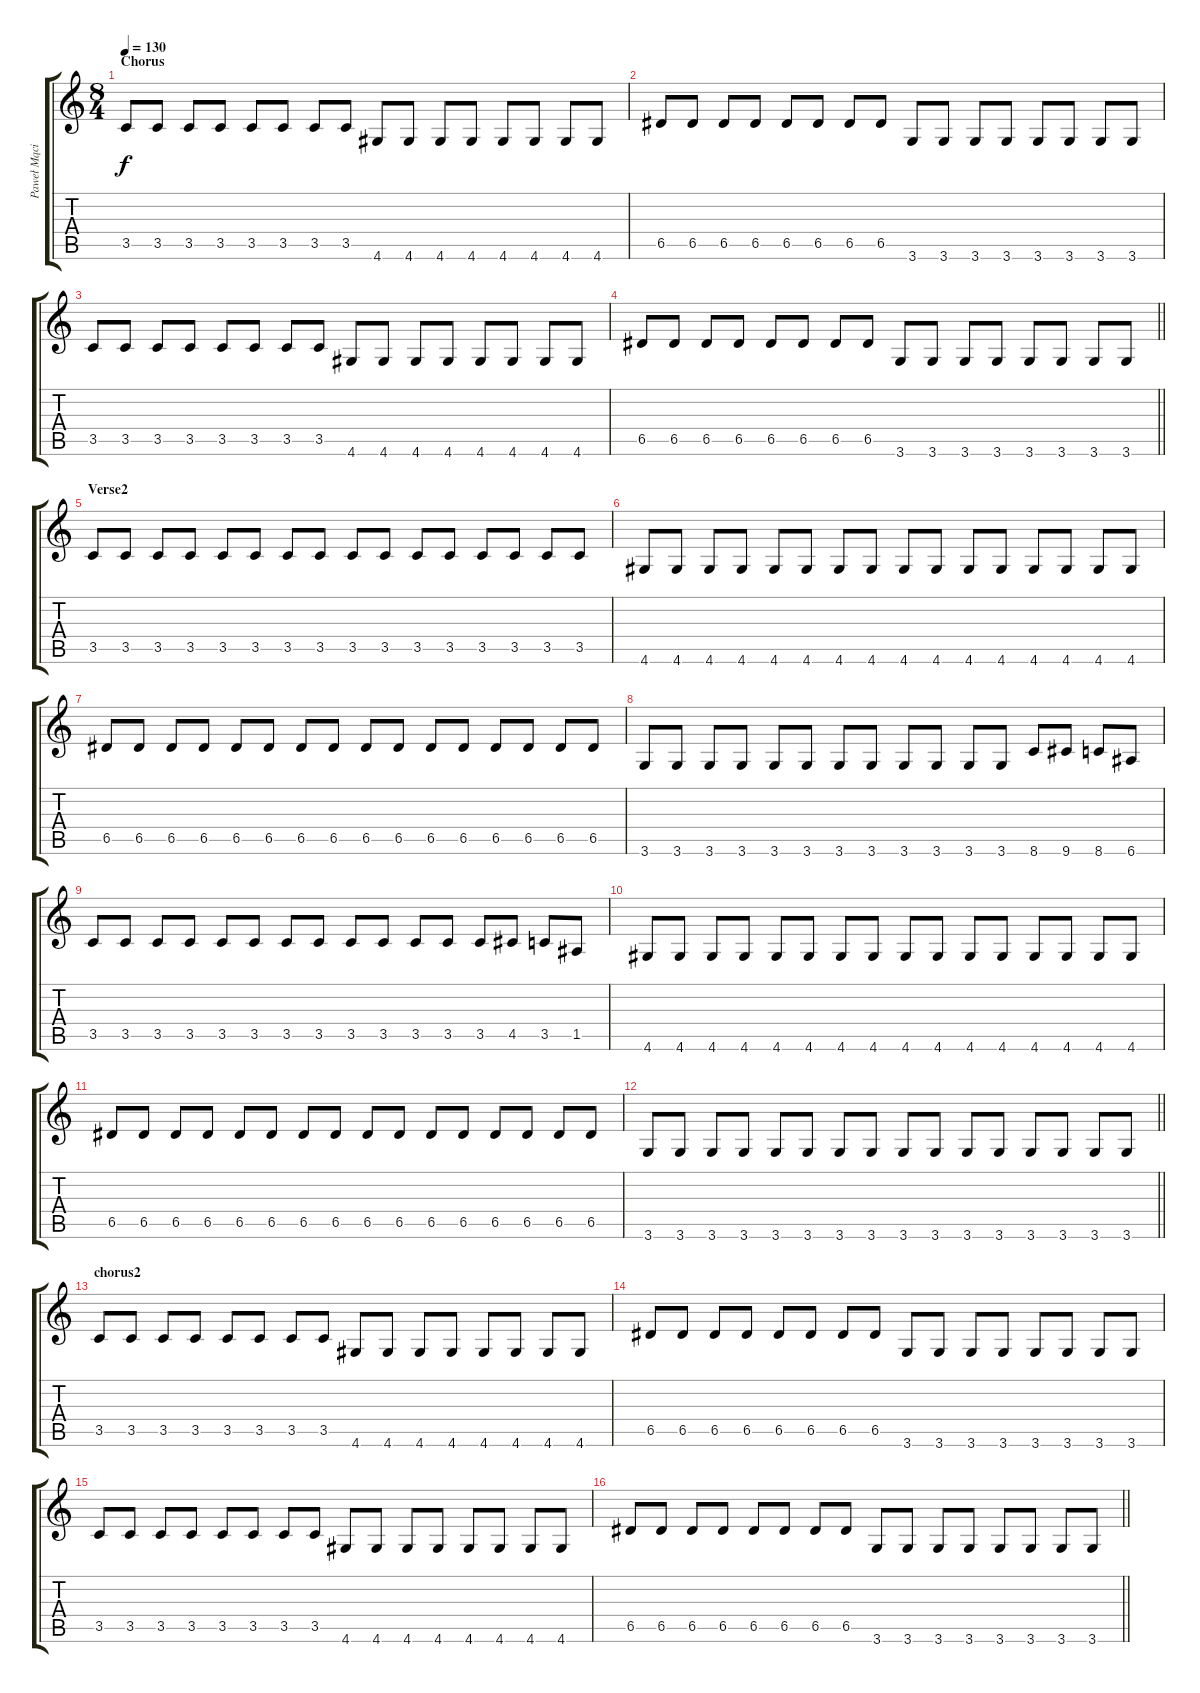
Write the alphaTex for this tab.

\track ("Paweł Mąciwoda" "Paweł Mąci") {instrument electricbasspick}
\staff {score tabs}
\tuning (E4 B3 G3 D3 A2 E2) {hide}
\ts (8 4)
\section ("" "Chorus")
\tempo 130
\clef g2
\ks c
3.5.8{dy f} 3.5.8 3.5.8 3.5.8 3.5.8 3.5.8 3.5.8 3.5.8 4.6.8 4.6.8 4.6.8 4.6.8 4.6.8 4.6.8 4.6.8 4.6.8 |
6.5.8 6.5.8 6.5.8 6.5.8 6.5.8 6.5.8 6.5.8 6.5.8 3.6.8 3.6.8 3.6.8 3.6.8 3.6.8 3.6.8 3.6.8 3.6.8 |
3.5.8 3.5.8 3.5.8 3.5.8 3.5.8 3.5.8 3.5.8 3.5.8 4.6.8 4.6.8 4.6.8 4.6.8 4.6.8 4.6.8 4.6.8 4.6.8 |
\barLineRight lightlight
6.5.8 6.5.8 6.5.8 6.5.8 6.5.8 6.5.8 6.5.8 6.5.8 3.6.8 3.6.8 3.6.8 3.6.8 3.6.8 3.6.8 3.6.8 3.6.8 |
\section ("" "Verse2")
3.5.8 3.5.8 3.5.8 3.5.8 3.5.8 3.5.8 3.5.8 3.5.8 3.5.8 3.5.8 3.5.8 3.5.8 3.5.8 3.5.8 3.5.8 3.5.8 |
4.6.8 4.6.8 4.6.8 4.6.8 4.6.8 4.6.8 4.6.8 4.6.8 4.6.8 4.6.8 4.6.8 4.6.8 4.6.8 4.6.8 4.6.8 4.6.8 |
6.5.8 6.5.8 6.5.8 6.5.8 6.5.8 6.5.8 6.5.8 6.5.8 6.5.8 6.5.8 6.5.8 6.5.8 6.5.8 6.5.8 6.5.8 6.5.8 |
3.6.8 3.6.8 3.6.8 3.6.8 3.6.8 3.6.8 3.6.8 3.6.8 3.6.8 3.6.8 3.6.8 3.6.8 8.6.8 9.6.8 8.6.8 6.6.8 |
3.5.8 3.5.8 3.5.8 3.5.8 3.5.8 3.5.8 3.5.8 3.5.8 3.5.8 3.5.8 3.5.8 3.5.8 3.5.8 4.5.8 3.5.8 1.5.8 |
4.6.8 4.6.8 4.6.8 4.6.8 4.6.8 4.6.8 4.6.8 4.6.8 4.6.8 4.6.8 4.6.8 4.6.8 4.6.8 4.6.8 4.6.8 4.6.8 |
6.5.8 6.5.8 6.5.8 6.5.8 6.5.8 6.5.8 6.5.8 6.5.8 6.5.8 6.5.8 6.5.8 6.5.8 6.5.8 6.5.8 6.5.8 6.5.8 |
\barLineRight lightlight
3.6.8 3.6.8 3.6.8 3.6.8 3.6.8 3.6.8 3.6.8 3.6.8 3.6.8 3.6.8 3.6.8 3.6.8 3.6.8 3.6.8 3.6.8 3.6.8 |
\section ("" "chorus2")
3.5.8 3.5.8 3.5.8 3.5.8 3.5.8 3.5.8 3.5.8 3.5.8 4.6.8 4.6.8 4.6.8 4.6.8 4.6.8 4.6.8 4.6.8 4.6.8 |
6.5.8 6.5.8 6.5.8 6.5.8 6.5.8 6.5.8 6.5.8 6.5.8 3.6.8 3.6.8 3.6.8 3.6.8 3.6.8 3.6.8 3.6.8 3.6.8 |
3.5.8 3.5.8 3.5.8 3.5.8 3.5.8 3.5.8 3.5.8 3.5.8 4.6.8 4.6.8 4.6.8 4.6.8 4.6.8 4.6.8 4.6.8 4.6.8 |
\barLineRight lightlight
6.5.8 6.5.8 6.5.8 6.5.8 6.5.8 6.5.8 6.5.8 6.5.8 3.6.8 3.6.8 3.6.8 3.6.8 3.6.8 3.6.8 3.6.8 3.6.8
